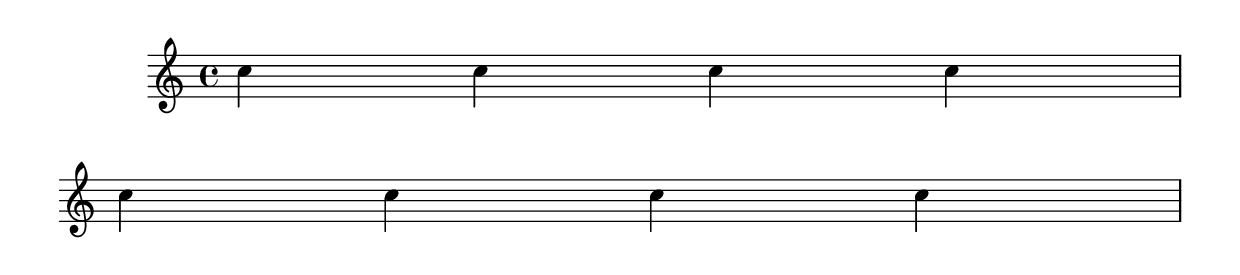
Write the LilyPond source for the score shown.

%% Do not edit this file; it is automatically
%% generated from LSR http://lsr.dsi.unimi.it
%% This file is in the public domain.
\version "2.13.39"

\header {
  lsrtags = "rhythms, contexts-and-engravers"

%% Translation of GIT committish: a874fda3641c9e02f61be5c41b215b8304b8ed00
  texidoces = "

Se pueden eliminar completamente los números de compás quitando el
grabador @code{Bar_number_engraver} del contexto de @code{Score}.

"

  doctitlees = "Suprimir los números de compás de toda la partitura"



%% Translation of GIT committish: 0a868be38a775ecb1ef935b079000cebbc64de40
  texidocde = "
Taktnummern können vollkommen aus den Noten entfernt werden, indem
man den @code{Bar_number_engraver} aus dem @code{Score}-Kontext
entfernt.

"
  doctitlede = "Entfernung von Taktnummern in einer Partitur"



%% Translation of GIT committish: 374d57cf9b68ddf32a95409ce08ba75816900f6b
  texidocfr = "
Désactiver le graveur concerné --- @code{Bar_number_engraver} ---
donnera une partition  --- contexte @code{Score} --- sans numéros de
mesure.

"
  doctitlefr = "Supprimer les numéros de mesure d'une partition"


  texidoc = "
Bar numbers can be removed entirely by removing the
@code{Bar_number_engraver} from the @code{Score} context.

"
  doctitle = "Removing bar numbers from a score"
} % begin verbatim

\layout {
  \context {
    \Score
    \remove "Bar_number_engraver"
  }
}

\relative c'' {
  c4 c c c \break
  c4 c c c
}

